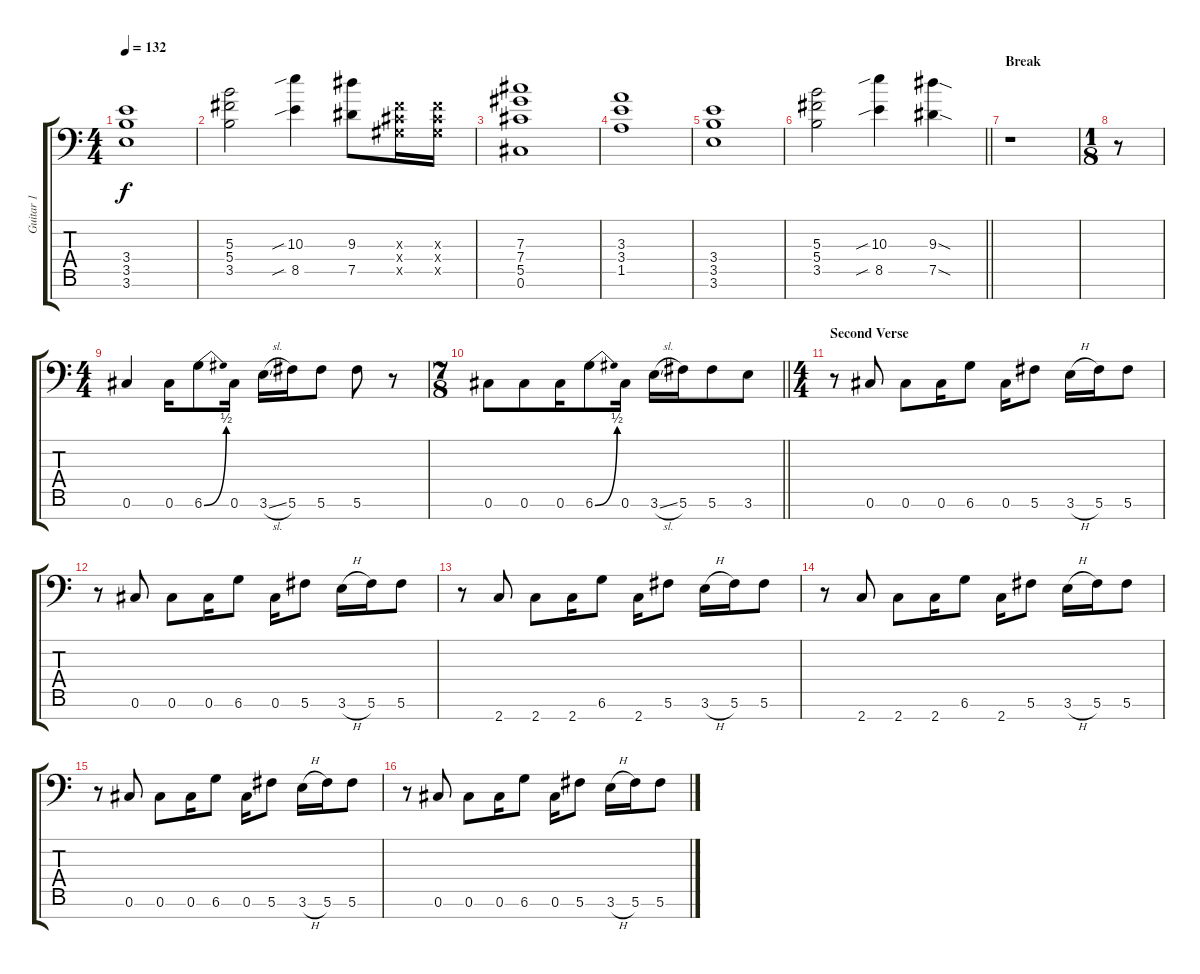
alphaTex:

\track ("Guitar 1" "Guitar 1") {instrument overdrivenguitar}
\staff {score tabs}
\tuning (Eb4 Bb3 Gb3 Db3 Ab2 Db2 Bb1) {hide}
\ts (4 4)
\tempo 132
\clef f4
\ks c
(3.4 3.5 3.6).1{dy f} |
(5.3 5.4 3.5).2 (10.3{sib} 8.5{sib}).4 (9.3 7.5).8 (0.3{x} 0.4{x} 0.5{x}).16 (0.3{x} 0.4{x} 0.5{x}).16 |
(7.3 7.4 5.5 0.6).1 |
(3.3 3.4 1.5).1 |
(3.4 3.5 3.6).1 |
\barLineRight lightlight
(5.3 5.4 3.5).2 (10.3{sib} 8.5{sib}).4 (9.3{sod} 7.5{sod}).4 |
\section ("" "Break")
r.1 |
\ts (1 8)
r.8 |
\ts (4 4)
0.6.4 0.6.16 6.6{be (bend 0 0 60 2)}.8 0.6.16 3.6{sl}.16 5.6.16 5.6.8 5.6.8 r.8 |
\ts (7 8)
\barLineRight lightlight
0.6.8 0.6.8 0.6.16 6.6{be (bend 0 0 60 2)}.8 0.6.16 3.6{sl}.16 5.6.16 5.6.8 3.6.8 |
\ts (4 4)
\section ("" "Second Verse")
r.8 0.6.8 0.6.8 0.6.16 6.6.8 0.6.16 5.6.8 3.6{h}.16 5.6.16 5.6.8 |
r.8 0.6.8 0.6.8 0.6.16 6.6.8 0.6.16 5.6.8 3.6{h}.16 5.6.16 5.6.8 |
r.8 2.7.8 2.7.8 2.7.16 6.6.8 2.7.16 5.6.8 3.6{h}.16 5.6.16 5.6.8 |
r.8 2.7.8 2.7.8 2.7.16 6.6.8 2.7.16 5.6.8 3.6{h}.16 5.6.16 5.6.8 |
r.8 0.6.8 0.6.8 0.6.16 6.6.8 0.6.16 5.6.8 3.6{h}.16 5.6.16 5.6.8 |
r.8 0.6.8 0.6.8 0.6.16 6.6.8 0.6.16 5.6.8 3.6{h}.16 5.6.16 5.6.8
